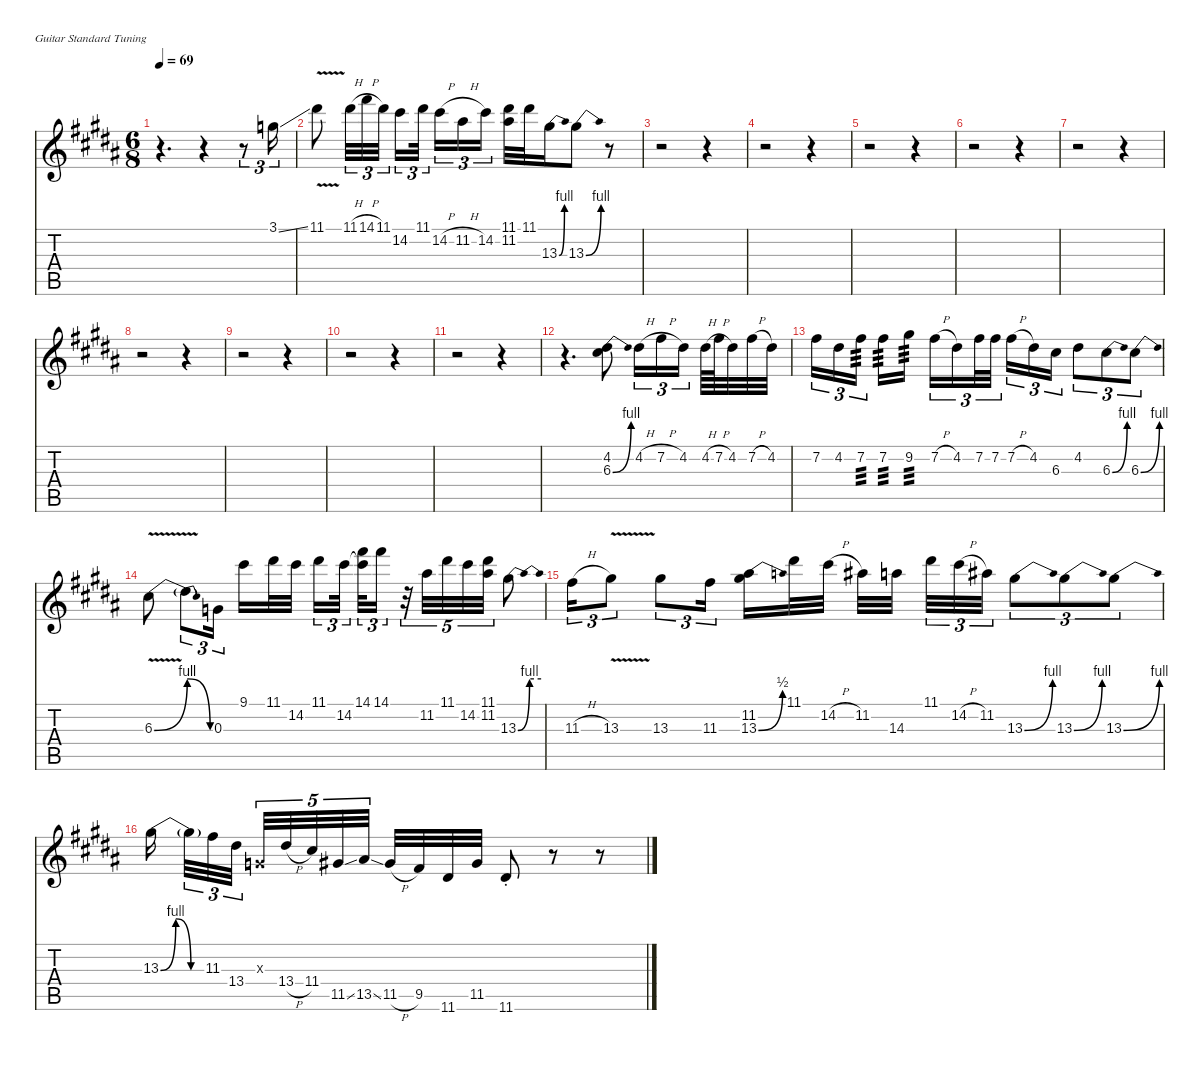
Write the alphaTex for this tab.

\defaultSystemsLayout 4
\hideDynamics
\bracketExtendMode nobrackets
\singleTrackTrackNamePolicy hidden
\multiTrackTrackNamePolicy hidden
\firstSystemTrackNameMode fullname
\firstSystemTrackNameOrientation horizontal
\otherSystemsTrackNameOrientation horizontal
\track ("Guitar 2" "od.guit.") {instrument overdrivenguitar}
\staff {score tabs}
\tuning (E4 B3 G3 D3 A2 E2)
\ts (6 8)
\tempo 69
\clef g2
\ks b
r.4{d dy fff beam Down} r.4{beam Down} r.8{tu (3 2) beam Down} 3.1{ss acc forcenatural}.16{tu (3 2) beam Down} |
11.1{v acc #}.8{beam Down} 11.1{h acc #}.32{tu (3 2) beam Down} 14.1{h acc #}.32{tu (3 2) beam Down} 11.1{acc #}.32{tu (3 2) beam Down} 14.2{acc #}.16{tu (3 2) beam Down} 11.1{acc #}.32{tu (3 2) beam Down} 14.2{h acc #}.16{tu (3 2) beam Down} 11.2{h acc #}.16{tu (3 2) beam Down} 14.2{acc #}.16{tu (3 2) beam Down} (11.1{acc #} 11.2{acc #}).32{beam Down} 11.1{acc #}.32{beam Down} 13.3{be (bend 0 0 30 4) acc #}.16{beam Down} 13.3{be (bend 0 0 30 4) acc #}.8{beam Down} r.8{beam Down} |
r.2{beam Down} r.4{beam Down} |
r.2{beam Down} r.4{beam Down} |
r.2{beam Down} r.4{beam Down} |
r.2{beam Down} r.4{beam Down} |
r.2{beam Down} r.4{beam Down} |
r.2{beam Down} r.4{beam Down} |
r.2{beam Down} r.4{beam Down} |
r.2{beam Down} r.4{beam Down} |
r.2{beam Down} r.4{beam Down} |
r.4{d beam Down} (4.2{acc #} 6.3{be (bend 0 0 30 4) acc #}).8{beam Down} 4.2{h acc #}.16{tu (3 2) beam Down} 7.2{h acc #}.16{tu (3 2) beam Down} 4.2{acc #}.16{tu (3 2) beam Down} 4.2{h acc #}.64{beam Down} 7.2{h acc #}.64{beam Down} 4.2{acc #}.32{beam Down} 7.2{h acc #}.32{beam Down} 4.2{acc #}.32{beam Down} |
7.2{acc #}.16{tu (3 2) beam Down} 4.2{acc #}.16{tu (3 2) beam Down} 7.2{acc #}.16{tu (3 2) tp 3 beam Down} 7.2{acc #}.16{tp 3 beam Down} 9.2{acc #}.16{tp 3 beam Down} 7.2{h acc #}.16{tu (3 2) beam Down} 4.2{acc #}.16{tu (3 2) beam Down} 7.2{acc #}.32{tu (3 2) beam Down} 7.2{acc #}.32{tu (3 2) beam Down} 7.2{h acc #}.16{tu (3 2) beam Down} 4.2{acc #}.16{tu (3 2) beam Down} 6.3{acc #}.16{tu (3 2) beam Down} 4.2{acc #}.8{tu (3 2) beam Down} 6.3{be (bend 0 0 30 4) acc #}.8{tu (3 2) beam Down} 6.3{be (bend 0 0 30 4) acc #}.8{tu (3 2) beam Down} |
6.3{be (bend 0 0 60 4) v acc #}.8{beam Down} 6.3{be (release 0 4 60 0) t}.8{tu (3 2) dy f beam Down} 0.3{acc forcenatural}.16{tu (3 2) dy fff beam Down} 9.1{acc #}.16{beam Down} 11.1{acc #}.32{beam Down} 14.2{acc #}.32{beam Down} 11.1{acc #}.16{tu (3 2) beam Down} 14.2{acc #}.32{tu (3 2) beam Down} (14.1{acc #} 14.2{t acc #}).32{tu (3 2) beam Down} 14.1{acc #}.16{tu (3 2) beam Down} r.32{tu (5 4) beam Down} 11.2{acc #}.32{tu (5 4) beam Down} 11.1{acc #}.32{tu (5 4) beam Down} 14.2{acc #}.32{tu (5 4) beam Down} (11.1{acc #} 11.2{acc #}).32{tu (5 4) beam Down} 13.3{be (bendrelease 0 0 7.999999799999999 4 45 4 22.999999199999998 0) acc #}.8{beam Down} |
11.3{h acc #}.16{tu (3 2) beam Down} 13.3{v acc #}.8{tu (3 2) beam Down} 13.3{acc #}.8{tu (3 2) beam Down} 11.3{acc #}.16{tu (3 2) beam Down} (11.2{acc #} 13.3{be (bend 0 0 30 2) acc #}).16{beam Down} 11.1{acc #}.32{beam Down} 14.2{h acc #}.32{beam Down} 11.2{acc #}.32{beam Down} 14.3{acc forcenatural}.32{beam Down} 11.1{acc #}.32{tu (3 2) beam Down} 14.2{h acc #}.32{tu (3 2) beam Down} 11.2{acc #}.32{tu (3 2) beam Down} 13.3{be (bend 0 0 30 4) acc #}.8{tu (3 2) beam Down} 13.3{be (bend 0 0 30 4) acc #}.8{tu (3 2) beam Down} 13.3{be (bend 0 0 30 4) acc #}.8{tu (3 2) beam Down} |
13.3{be (bendrelease 0 0 30 4 30 4 60 0) acc #}.16{beam Down} 13.3{be (hold 0 0 60 0) t acc #}.32{tu (3 2) dy f beam Down} 11.3{acc #}.32{tu (3 2) dy fff beam Down} 13.4{acc #}.32{tu (3 2) beam Down} 0.3{x acc forcenatural}.32{tu (5 4) dy f beam Up} 13.4{h acc #}.32{tu (5 4) dy fff beam Up} 11.4{acc #}.32{tu (5 4) beam Up} 11.5{ss acc #}.32{tu (5 4) beam Up} 13.5{ss acc #}.32{tu (5 4) beam Up} 11.5{h acc #}.32{beam Up} 9.5{acc #}.32{beam Up} 11.6{acc #}.32{beam Up} 11.5{acc #}.32{beam Up} 11.6{st acc #}.8{beam Up} r.8{beam Up} r.8{beam Up}
